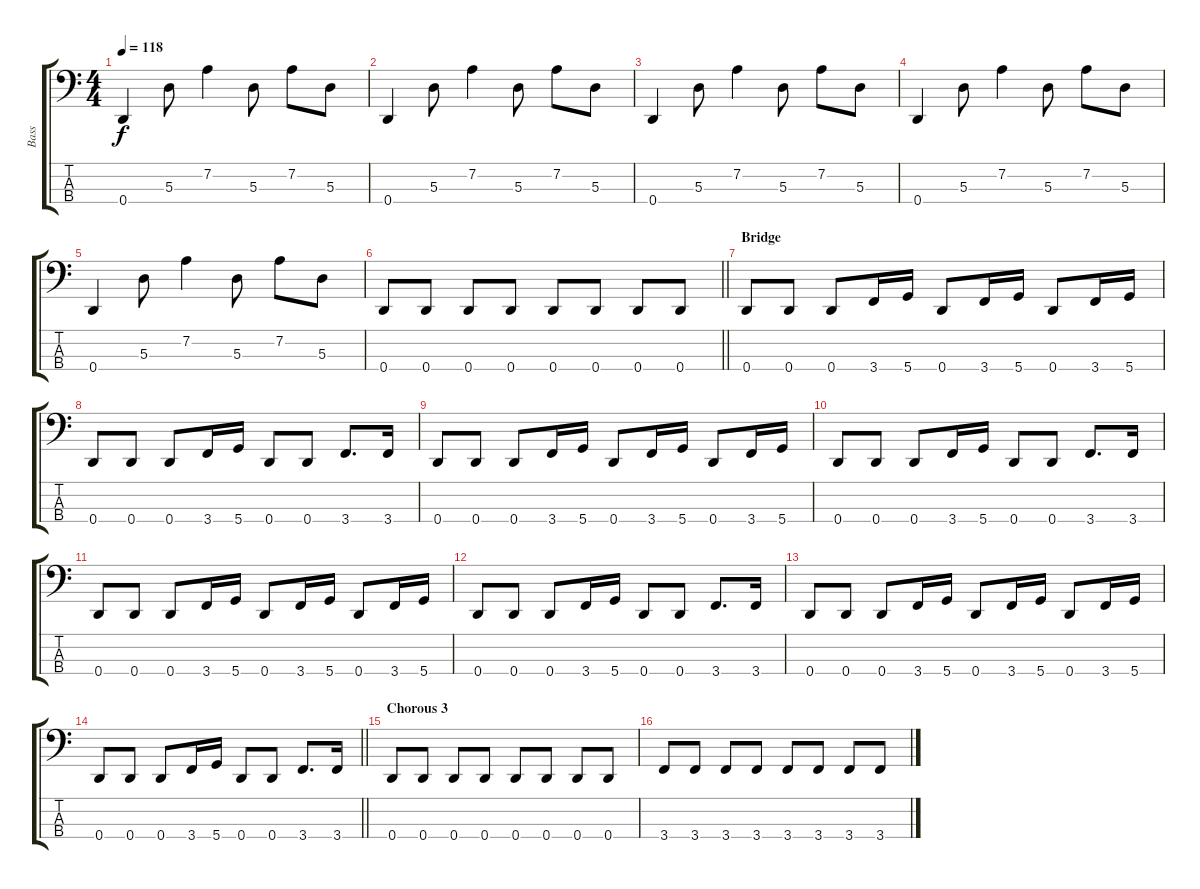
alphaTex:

\track ("Bass" "Bass") {instrument electricbassfinger}
\staff {score tabs}
\tuning (G2 D2 A1 D1) {hide}
\ts (4 4)
\tempo 118
\clef f4
\ks c
0.4.4{dy f} 5.3.8 7.2.4 5.3.8 7.2.8 5.3.8 |
0.4.4 5.3.8 7.2.4 5.3.8 7.2.8 5.3.8 |
0.4.4 5.3.8 7.2.4 5.3.8 7.2.8 5.3.8 |
0.4.4 5.3.8 7.2.4 5.3.8 7.2.8 5.3.8 |
0.4.4 5.3.8 7.2.4 5.3.8 7.2.8 5.3.8 |
\barLineRight lightlight
0.4.8 0.4.8 0.4.8 0.4.8 0.4.8 0.4.8 0.4.8 0.4.8 |
\section ("" "Bridge")
0.4.8 0.4.8 0.4.8 3.4.16 5.4.16 0.4.8 3.4.16 5.4.16 0.4.8 3.4.16 5.4.16 |
0.4.8 0.4.8 0.4.8 3.4.16 5.4.16 0.4.8 0.4.8 3.4.8{d} 3.4.16 |
0.4.8 0.4.8 0.4.8 3.4.16 5.4.16 0.4.8 3.4.16 5.4.16 0.4.8 3.4.16 5.4.16 |
0.4.8 0.4.8 0.4.8 3.4.16 5.4.16 0.4.8 0.4.8 3.4.8{d} 3.4.16 |
0.4.8 0.4.8 0.4.8 3.4.16 5.4.16 0.4.8 3.4.16 5.4.16 0.4.8 3.4.16 5.4.16 |
0.4.8 0.4.8 0.4.8 3.4.16 5.4.16 0.4.8 0.4.8 3.4.8{d} 3.4.16 |
0.4.8 0.4.8 0.4.8 3.4.16 5.4.16 0.4.8 3.4.16 5.4.16 0.4.8 3.4.16 5.4.16 |
\barLineRight lightlight
0.4.8 0.4.8 0.4.8 3.4.16 5.4.16 0.4.8 0.4.8 3.4.8{d} 3.4.16 |
\section ("" "Chorous 3")
0.4.8 0.4.8 0.4.8 0.4.8 0.4.8 0.4.8 0.4.8 0.4.8 |
3.4.8 3.4.8 3.4.8 3.4.8 3.4.8 3.4.8 3.4.8 3.4.8
